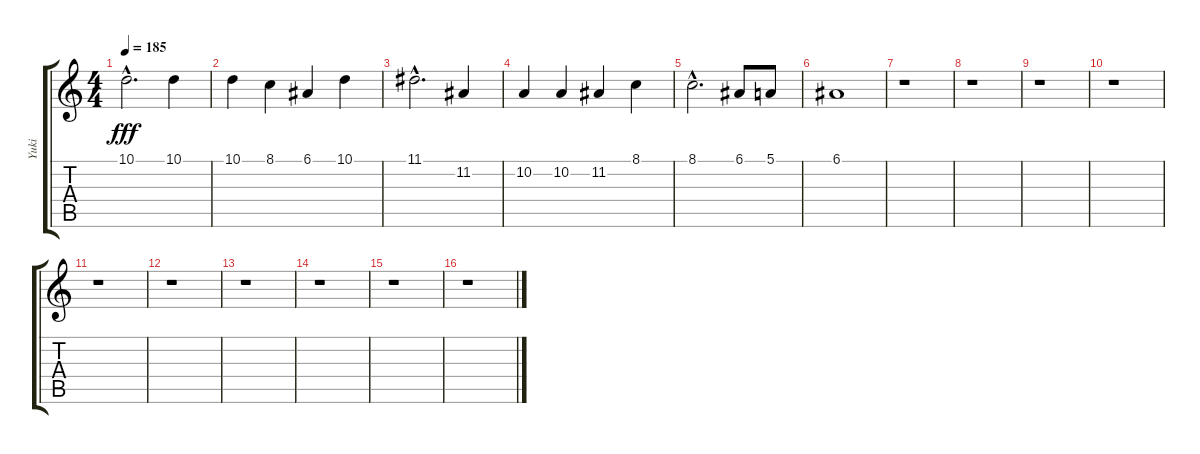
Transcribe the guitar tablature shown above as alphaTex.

\track ("Yuki" "Yuki") {instrument tenorsax}
\staff {score tabs}
\tuning (E4 B3 G3 D3 A2 E2) {hide}
\ts (4 4)
\tempo 185
\clef g2
\ks c
10.1{hac}.2{d dy fff} 10.1.4 |
10.1.4 8.1.4 6.1.4 10.1.4 |
11.1{hac}.2{d} 11.2.4 |
10.2.4 10.2.4 11.2.4 8.1.4 |
8.1{hac}.2{d} 6.1.8 5.1.8 |
6.1.1 |
r.1 |
r.1 |
r.1 |
r.1 |
r.1 |
r.1 |
r.1 |
r.1 |
r.1 |
r.1
